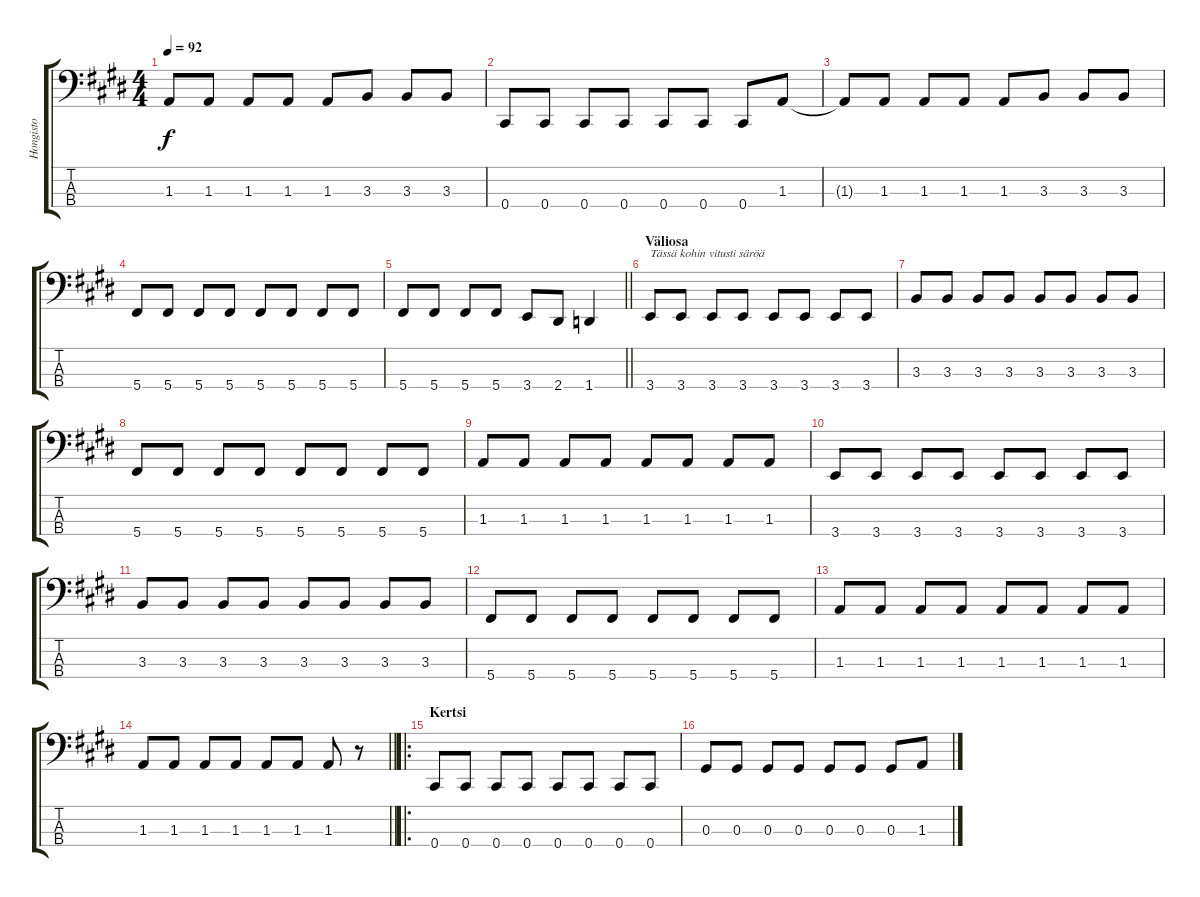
\track ("Hongisto" "Hongisto") {instrument electricbassfinger}
\staff {score tabs}
\tuning (Gb2 Db2 Ab1 Db1) {hide}
\ts (4 4)
\tempo 92
\clef f4
\ks c#minor
1.3{t}.8{dy f} 1.3.8 1.3.8 1.3.8 1.3.8 3.3.8 3.3.8 3.3.8 |
0.4.8 0.4.8 0.4.8 0.4.8 0.4.8 0.4.8 0.4.8 1.3.8 |
1.3{t}.8 1.3.8 1.3.8 1.3.8 1.3.8 3.3.8 3.3.8 3.3.8 |
5.4.8 5.4.8 5.4.8 5.4.8 5.4.8 5.4.8 5.4.8 5.4.8 |
\barLineRight lightlight
5.4.8 5.4.8 5.4.8 5.4.8 3.4.8 2.4.8 1.4.4 |
\section ("" "Väliosa")
3.4.8{txt "Tässä kohin vitusti säröä" instrument electricguitarjazz} 3.4.8 3.4.8 3.4.8 3.4.8 3.4.8 3.4.8 3.4.8 |
3.3.8 3.3.8 3.3.8 3.3.8 3.3.8 3.3.8 3.3.8 3.3.8 |
5.4.8 5.4.8 5.4.8 5.4.8 5.4.8 5.4.8 5.4.8 5.4.8 |
1.3.8 1.3.8 1.3.8 1.3.8 1.3.8 1.3.8 1.3.8 1.3.8 |
3.4.8 3.4.8 3.4.8 3.4.8 3.4.8 3.4.8 3.4.8 3.4.8 |
3.3.8 3.3.8 3.3.8 3.3.8 3.3.8 3.3.8 3.3.8 3.3.8 |
5.4.8 5.4.8 5.4.8 5.4.8 5.4.8 5.4.8 5.4.8 5.4.8 |
1.3.8 1.3.8 1.3.8 1.3.8 1.3.8 1.3.8 1.3.8 1.3.8 |
\barLineRight lightlight
1.3.8 1.3.8 1.3.8 1.3.8 1.3.8 1.3.8 1.3.8 r.8 |
\ro
\section ("" "Kertsi")
0.4.8 0.4.8 0.4.8 0.4.8 0.4.8 0.4.8 0.4.8 0.4.8 |
0.3.8 0.3.8 0.3.8 0.3.8 0.3.8 0.3.8 0.3.8 1.3.8
